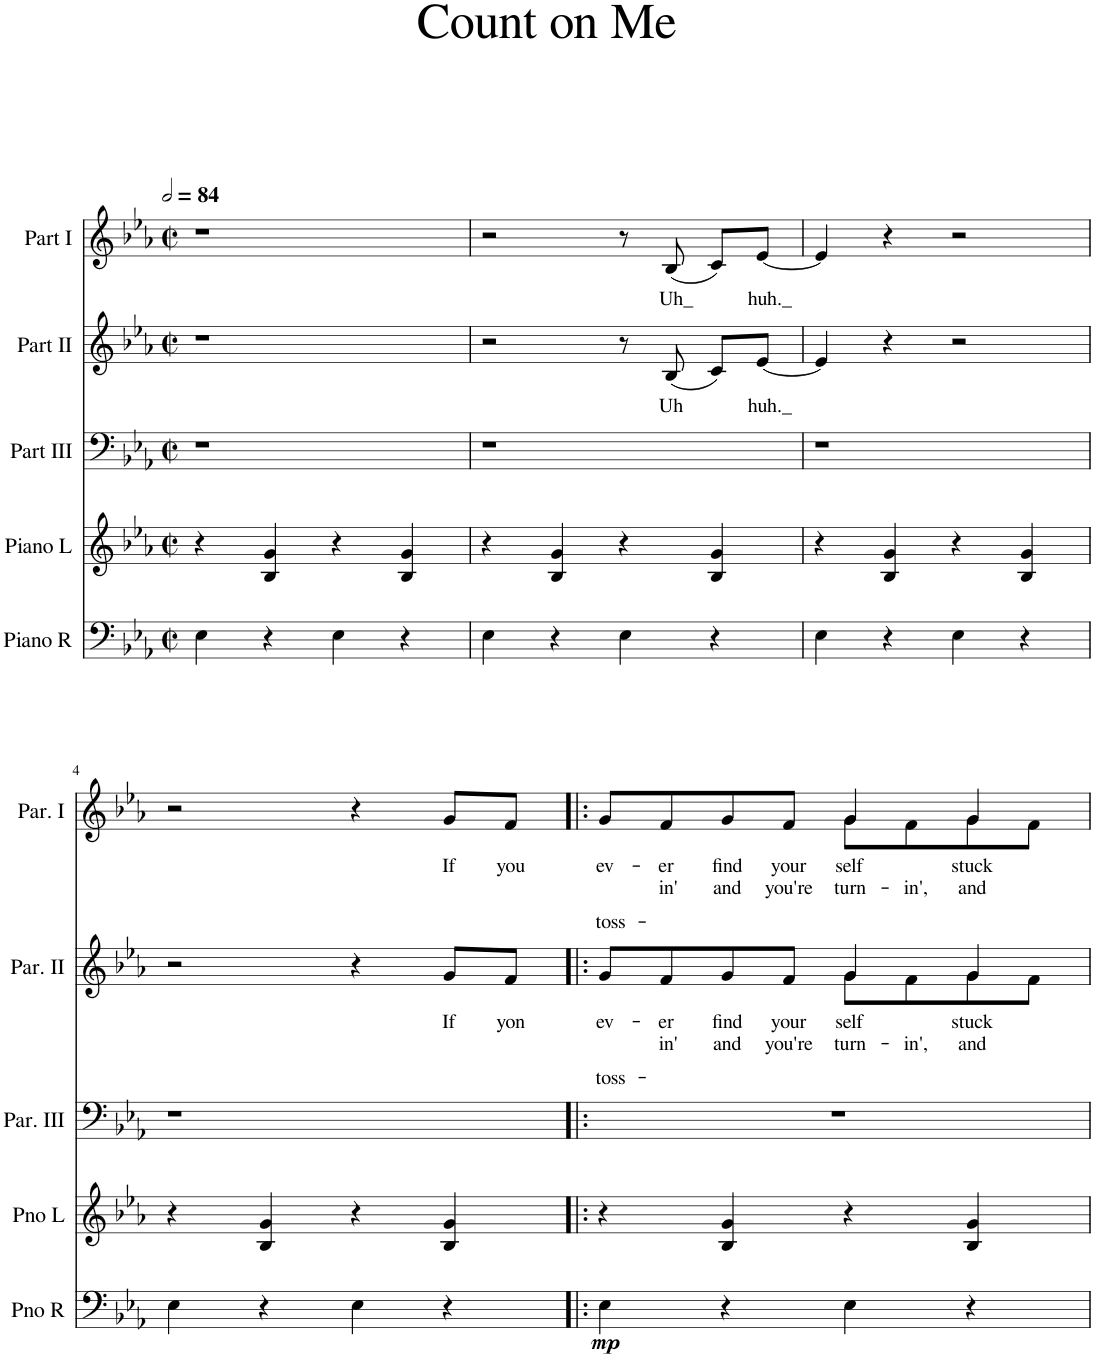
**kern	**dynam	**kern	**kern	**kern	**text	**text	**kern	**text	**text
*part5	*part5	*part4	*part3	*part2	*part2	*part2	*part1	*part1	*part1
*staff5	*staff5	*staff4	*staff3	*staff2	*staff2	*staff2	*staff1	*staff1	*staff1
*I"Piano R	*	*I"Piano L	*I"Part III	*I"Part II	*	*	*I"Part I	*	*
*I'Pno R	*	*I'Pno L	*I'Par. III	*I'Par. II	*	*	*I'Par. I	*	*
*clefF4	*	*clefG2	*clefF4	*clefG2	*	*	*clefG2	*	*
*k[b-e-a-]	*	*k[b-e-a-]	*k[b-e-a-]	*k[b-e-a-]	*	*	*k[b-e-a-]	*	*
*M2/2	*	*M2/2	*M2/2	*M2/2	*	*	*M2/2	*	*
*met(c|)	*	*met(c|)	*met(c|)	*met(c|)	*	*	*met(c|)	*	*
*MM168	*	*MM168	*MM168	*MM168	*	*	*MM168	*	*
=1	=1	=1	=1	=1	=1	=1	=1	=1	=1
4E-\	.	4r	1r	1r	.	.	1r	.	.
4r	.	4B-/ 4g/	.	.	.	.	.	.	.
4E-\	.	4r	.	.	.	.	.	.	.
4r	.	4B-/ 4g/	.	.	.	.	.	.	.
=2	=2	=2	=2	=2	=2	=2	=2	=2	=2
4E-\	.	4r	1r	2r	.	.	2r	.	.
4r	.	4B-/ 4g/	.	.	.	.	.	.	.
4E-\	.	4r	.	8r	.	.	8r	.	.
!	!	!	!	!	!LO:LY:b	!	!	!LO:LY:b	!
.	.	.	.	(8B-/	Uh	.	(8B-/	Uh_	.
4r	.	4B-/ 4g/	.	8c/L)	.	.	8c/L)	.	.
!	!	!	!	!	!LO:LY:b	!	!	!LO:LY:b	!
.	.	.	.	[8e-/J	huh._	.	[8e-/J	huh._	.
=3	=3	=3	=3	=3	=3	=3	=3	=3	=3
4E-\	.	4r	1r	4e-/]	.	.	4e-/]	.	.
4r	.	4B-/ 4g/	.	4r	.	.	4r	.	.
4E-\	.	4r	.	2r	.	.	2r	.	.
4r	.	4B-/ 4g/	.	.	.	.	.	.	.
!!LO:LB:g=z
=4	=4	=4	=4	=4	=4	=4	=4	=4	=4
4E-\	.	4r	1r	2r	.	.	2r	.	.
4r	.	4B-/ 4g/	.	.	.	.	.	.	.
4E-\	.	4r	.	4r	.	.	4r	.	.
!	!	!	!	!	!LO:LY:b	!	!	!LO:LY:b	!
4r	.	4B-/ 4g/	.	8g/L	If	.	8g/L	If	.
!	!	!	!	!	!LO:LY:b	!	!	!LO:LY:b	!
.	.	.	.	8f/J	yon	.	8f/J	you	.
=5!|:	=5!|:	=5!|:	=5!|:	=5!|:	=5!|:	=5!|:	=5!|:	=5!|:	=5!|:
!	!LO:DY:b	!	!	!	!LO:LY:b	!LO:LY:b	!	!LO:LY:b	!LO:LY:b
*	*	*	*	*^	*	*	*^	*	*
4E-\	mp	4r	1r	8g/L	2ryy	ev-	toss-	8g/L	2ryy	ev-	toss-
!	!	!	!	!	!	!LO:LY:b	!LO:LY:b	!	!	!LO:LY:b	!LO:LY:b
.	.	.	.	8f/	.	-er	-in'	8f/	.	-er	-in'
!	!	!	!	!	!	!LO:LY:b	!LO:LY:b	!	!	!LO:LY:b	!LO:LY:b
4r	.	4B-/ 4g/	.	8g/	.	find	and	8g/	.	find	and
!	!	!	!	!	!	!LO:LY:b	!LO:LY:b	!	!	!LO:LY:b	!LO:LY:b
.	.	.	.	8f/J	.	your-	you're	8f/J	.	your-	you're
!	!	!	!	!	!	!LO:LY:b	!LO:LY:b	!	!	!LO:LY:b	!LO:LY:b
4E-\	.	4r	.	4g/	8g\L	-self	turn-	4g/	8g\L	-self	turn-
!	!	!	!	!	!	!	!LO:LY:b	!	!	!	!LO:LY:b
.	.	.	.	.	8f\	.	-in',	.	8f\	.	-in',
!	!	!	!	!	!	!LO:LY:b	!LO:LY:b	!	!	!LO:LY:b	!LO:LY:b
4r	.	4B-/ 4g/	.	4g/	8g\	stuck	-and	4g/	8g\	stuck	-and
.	.	.	.	.	8f\J	.	.	.	8f\J	.	.
*	*	*	*	*v	*v	*	*	*	*	*	*
*	*	*	*	*	*	*	*v	*v	*	*
=	=	=	=	=	=	=	=	=	=
*-	*-	*-	*-	*-	*-	*-	*-	*-	*-
